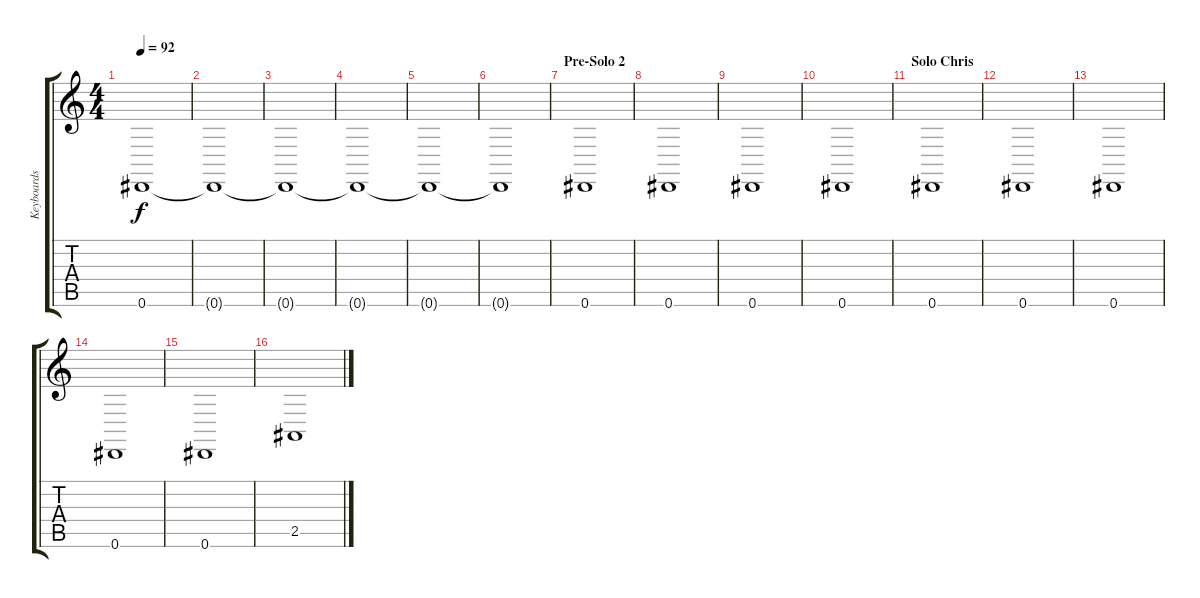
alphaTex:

\track ("Keyboards - Nils Neumann" "Keyboards ") {instrument choiraahs}
\staff {score tabs}
\tuning (Eb4 Bb3 Gb3 Db3 Ab2 Eb2) {hide}
\ts (4 4)
\tempo 92
\clef g2
\ks c
0.6{t}.1{dy f} |
0.6{t}.1 |
0.6{t}.1 |
0.6{t}.1 |
0.6{t}.1 |
0.6{t}.1 |
\section ("" "Pre-Solo 2")
0.6.1 |
0.6.1 |
0.6.1 |
0.6.1 |
\section ("" "Solo Chris")
0.6.1 |
0.6.1 |
0.6.1 |
0.6.1 |
0.6.1 |
2.5.1
